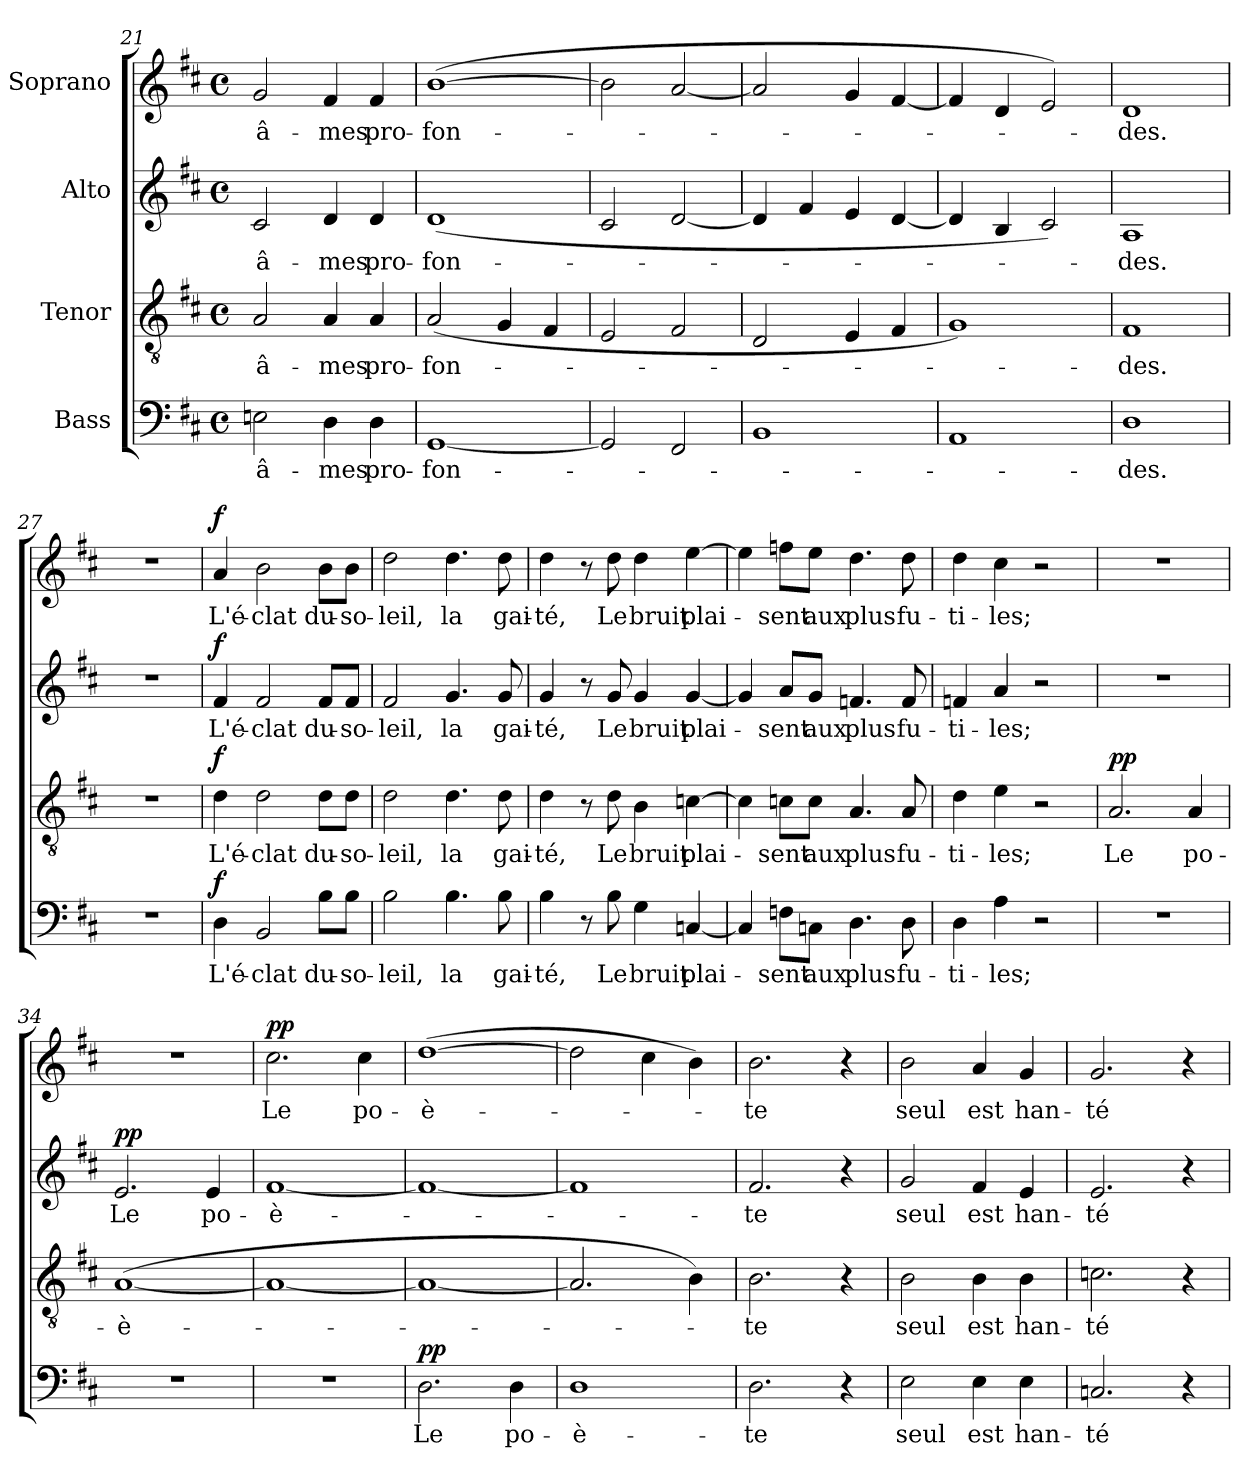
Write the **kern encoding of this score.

**kern	**text	**dynam	**kern	**text	**dynam	**kern	**text	**dynam	**kern	**text	**dynam
*part4	*part4	*part4	*part3	*part3	*part3	*part2	*part2	*part2	*part1	*part1	*part1
*staff4	*staff4	*staff4	*staff3	*staff3	*staff3	*staff2	*staff2	*staff2	*staff1	*staff1	*staff1
*I"Bass	*	*	*I"Tenor	*	*	*I"Alto	*	*	*I"Soprano	*	*
*clefF4	*	*	*clefGv2	*	*	*clefG2	*	*	*clefG2	*	*
*k[f#c#]	*	*	*k[f#c#]	*	*	*k[f#c#]	*	*	*k[f#c#]	*	*
*D:	*	*	*D:	*	*	*D:	*	*	*D:	*	*
*M4/4	*	*	*M4/4	*	*	*M4/4	*	*	*M4/4	*	*
*met(c)	*	*	*met(c)	*	*	*met(c)	*	*	*met(c)	*	*
=21	=21	=21	=21	=21	=21	=21	=21	=21	=21	=21	=21
!	!LO:LY:b	!	!	!LO:LY:b	!	!	!LO:LY:b	!	!	!LO:LY:b	!
2En\	â-	.	2A/	â-	.	2c#/	â-	.	2g/	â-	.
!	!LO:LY:b	!	!	!LO:LY:b	!	!	!LO:LY:b	!	!	!LO:LY:b	!
4D\	-mes	.	4A/	-mes	.	4d/	-mes	.	4f#/	-mes	.
!	!LO:LY:b	!	!	!LO:LY:b	!	!	!LO:LY:b	!	!	!LO:LY:b	!
4D\	pro-	.	4A/	pro-	.	4d/	pro-	.	4f#/	pro-	.
=22	=22	=22	=22	=22	=22	=22	=22	=22	=22	=22	=22
!	!LO:LY:b	!	!	!LO:LY:b	!	!	!LO:LY:b	!	!	!LO:LY:b	!
[1GG	-fon-	.	(>2A/	-fon-	.	(>1d	-fon-	.	(>[1b	-fon-	.
.	.	.	4G/	.	.	.	.	.	.	.	.
.	.	.	4F#/	.	.	.	.	.	.	.	.
=23	=23	=23	=23	=23	=23	=23	=23	=23	=23	=23	=23
2GG/]	.	.	2E/	.	.	2c#/	.	.	2b\]	.	.
2FF#/	.	.	2F#/	.	.	[2d/	.	.	[2a/	.	.
=24	=24	=24	=24	=24	=24	=24	=24	=24	=24	=24	=24
1BB	.	.	2D/	.	.	4d/]	.	.	2a/]	.	.
.	.	.	.	.	.	4f#/	.	.	.	.	.
.	.	.	4E/	.	.	4e/	.	.	4g/	.	.
.	.	.	4F#/	.	.	[4d/	.	.	[4f#/	.	.
=25	=25	=25	=25	=25	=25	=25	=25	=25	=25	=25	=25
1AA	.	.	1G)	.	.	4d/]	.	.	4f#/]	.	.
.	.	.	.	.	.	4B/	.	.	4d/	.	.
.	.	.	.	.	.	2c#/)	.	.	2e/)	.	.
=26	=26	=26	=26	=26	=26	=26	=26	=26	=26	=26	=26
!	!LO:LY:b	!	!	!LO:LY:b	!	!	!LO:LY:b	!	!	!LO:LY:b	!
1D	-des.	.	1F#	-des.	.	1A	-des.	.	1d	-des.	.
=27	=27	=27	=27	=27	=27	=27	=27	=27	=27	=27	=27
1r	.	.	1r	.	.	1r	.	.	1r	.	.
=28	=28	=28	=28	=28	=28	=28	=28	=28	=28	=28	=28
!	!LO:LY:b	!LO:DY:a	!	!LO:LY:b	!LO:DY:a	!	!LO:LY:b	!LO:DY:a	!	!LO:LY:b	!LO:DY:a
4D\	L'é-	f	4d\	L'é-	f	4f#/	L'é-	f	4a/	L'é-	f
!	!LO:LY:b	!	!	!LO:LY:b	!	!	!LO:LY:b	!	!	!LO:LY:b	!
2BB/	-clat	.	2d\	-clat	.	2f#/	-clat	.	2b\	-clat	.
!	!LO:LY:b	!	!	!LO:LY:b	!	!	!LO:LY:b	!	!	!LO:LY:b	!
8B\L	du-	.	8d\L	du-	.	8f#/L	du-	.	8b\L	du-	.
!	!LO:LY:b	!	!	!LO:LY:b	!	!	!LO:LY:b	!	!	!LO:LY:b	!
8B\J	-so-	.	8d\J	-so-	.	8f#/J	-so-	.	8b\J	-so-	.
!!LO:LB:g=z
=29	=29	=29	=29	=29	=29	=29	=29	=29	=29	=29	=29
!	!LO:LY:b	!	!	!LO:LY:b	!	!	!LO:LY:b	!	!	!LO:LY:b	!
2B\	-leil,	.	2d\	-leil,	.	2f#/	-leil,	.	2dd\	-leil,	.
!	!LO:LY:b	!	!	!LO:LY:b	!	!	!LO:LY:b	!	!	!LO:LY:b	!
4.B\	la	.	4.d\	la	.	4.g/	la	.	4.dd\	la	.
!	!LO:LY:b	!	!	!LO:LY:b	!	!	!LO:LY:b	!	!	!LO:LY:b	!
8B\	gai-	.	8d\	gai-	.	8g/	gai-	.	8dd\	gai-	.
=30	=30	=30	=30	=30	=30	=30	=30	=30	=30	=30	=30
!	!LO:LY:b	!	!	!LO:LY:b	!	!	!LO:LY:b	!	!	!LO:LY:b	!
4B\	-té,	.	4d\	-té,	.	4g/	-té,	.	4dd\	-té,	.
8r	.	.	8r	.	.	8r	.	.	8r	.	.
!	!LO:LY:b	!	!	!LO:LY:b	!	!	!LO:LY:b	!	!	!LO:LY:b	!
8B\	Le	.	8d\	Le	.	8g/	Le	.	8dd\	Le	.
!	!LO:LY:b	!	!	!LO:LY:b	!	!	!LO:LY:b	!	!	!LO:LY:b	!
4G\	bruit	.	4B\	bruit	.	4g/	bruit	.	4dd\	bruit	.
!	!LO:LY:b	!	!	!LO:LY:b	!	!	!LO:LY:b	!	!	!LO:LY:b	!
[4Cn/	plai-	.	[4cn\	plai-	.	[4g/	plai-	.	[4ee\	plai-	.
=31	=31	=31	=31	=31	=31	=31	=31	=31	=31	=31	=31
4C/]	.	.	4c\]	.	.	4g/]	.	.	4ee\]	.	.
!	!LO:LY:b	!	!	!LO:LY:b	!	!	!LO:LY:b	!	!	!LO:LY:b	!
8Fn\L	-sent	.	8cn\L	-sent	.	8a/L	-sent	.	8ffn\L	-sent	.
!	!LO:LY:b	!	!	!LO:LY:b	!	!	!LO:LY:b	!	!	!LO:LY:b	!
8Cn\J	aux	.	8c\J	aux	.	8g/J	aux	.	8ee\J	aux	.
!	!LO:LY:b	!	!	!LO:LY:b	!	!	!LO:LY:b	!	!	!LO:LY:b	!
4.D\	plus	.	4.A/	plus	.	4.fn/	plus	.	4.dd\	plus	.
!	!LO:LY:b	!	!	!LO:LY:b	!	!	!LO:LY:b	!	!	!LO:LY:b	!
8D\	fu-	.	8A/	fu-	.	8f/	fu-	.	8dd\	fu-	.
=32	=32	=32	=32	=32	=32	=32	=32	=32	=32	=32	=32
!	!LO:LY:b	!	!	!LO:LY:b	!	!	!LO:LY:b	!	!	!LO:LY:b	!
4D\	-ti-	.	4d\	-ti-	.	4fn/	-ti-	.	4dd\	-ti-	.
!	!LO:LY:b	!	!	!LO:LY:b	!	!	!LO:LY:b	!	!	!LO:LY:b	!
4A\	-les;	.	4e\	-les;	.	4a/	-les;	.	4cc#\	-les;	.
2r	.	.	2r	.	.	2r	.	.	2r	.	.
=33	=33	=33	=33	=33	=33	=33	=33	=33	=33	=33	=33
!	!	!	!	!LO:LY:b	!LO:DY:a	!	!	!	!	!	!
1r	.	.	2.A/	Le	pp	1r	.	.	1r	.	.
!	!	!	!	!LO:LY:b	!	!	!	!	!	!	!
.	.	.	4A/	po-	.	.	.	.	.	.	.
=34	=34	=34	=34	=34	=34	=34	=34	=34	=34	=34	=34
!	!	!	!	!LO:LY:b	!	!	!LO:LY:b	!LO:DY:a	!	!	!
1r	.	.	(>[1A	-è-	.	2.e/	Le	pp	1r	.	.
!	!	!	!	!	!	!	!LO:LY:b	!	!	!	!
.	.	.	.	.	.	4e/	po-	.	.	.	.
=35	=35	=35	=35	=35	=35	=35	=35	=35	=35	=35	=35
!	!	!	!	!	!	!	!LO:LY:b	!	!	!LO:LY:b	!LO:DY:a
1r	.	.	1A_	.	.	[1f#	-è-	.	2.cc#\	Le	pp
!	!	!	!	!	!	!	!	!	!	!LO:LY:b	!
.	.	.	.	.	.	.	.	.	4cc#\	po-	.
=36	=36	=36	=36	=36	=36	=36	=36	=36	=36	=36	=36
!	!LO:LY:b	!LO:DY:a	!	!	!	!	!	!	!	!LO:LY:b	!
2.D\	Le	pp	1A_	.	.	1f#_	.	.	(>[1dd	-è-	.
!	!LO:LY:b	!	!	!	!	!	!	!	!	!	!
4D\	po-	.	.	.	.	.	.	.	.	.	.
!!LO:LB:g=z
=37	=37	=37	=37	=37	=37	=37	=37	=37	=37	=37	=37
!	!LO:LY:b	!	!	!	!	!	!	!	!	!	!
1D	-è-	.	2.A/]	.	.	1f#]	.	.	2dd\]	.	.
.	.	.	.	.	.	.	.	.	4cc#\	.	.
.	.	.	4B\)	.	.	.	.	.	4b\)	.	.
=38	=38	=38	=38	=38	=38	=38	=38	=38	=38	=38	=38
!	!LO:LY:b	!	!	!LO:LY:b	!	!	!LO:LY:b	!	!	!LO:LY:b	!
2.D\	-te	.	2.B\	-te	.	2.f#/	-te	.	2.b\	-te	.
4r	.	.	4r	.	.	4r	.	.	4r	.	.
=39	=39	=39	=39	=39	=39	=39	=39	=39	=39	=39	=39
!	!LO:LY:b	!	!	!LO:LY:b	!	!	!LO:LY:b	!	!	!LO:LY:b	!
2E\	seul	.	2B\	seul	.	2g/	seul	.	2b\	seul	.
!	!LO:LY:b	!	!	!LO:LY:b	!	!	!LO:LY:b	!	!	!LO:LY:b	!
4E\	est	.	4B\	est	.	4f#/	est	.	4a/	est	.
!	!LO:LY:b	!	!	!LO:LY:b	!	!	!LO:LY:b	!	!	!LO:LY:b	!
4E\	han-	.	4B\	han-	.	4e/	han-	.	4g/	han-	.
=40	=40	=40	=40	=40	=40	=40	=40	=40	=40	=40	=40
!	!LO:LY:b	!	!	!LO:LY:b	!	!	!LO:LY:b	!	!	!LO:LY:b	!
2.Cn/	­té	.	2.cn\	­té	.	2.e/	­té	.	2.g/	­té	.
4r	.	.	4r	.	.	4r	.	.	4r	.	.
=	=	=	=	=	=	=	=	=	=	=	=
*-	*-	*-	*-	*-	*-	*-	*-	*-	*-	*-	*-
